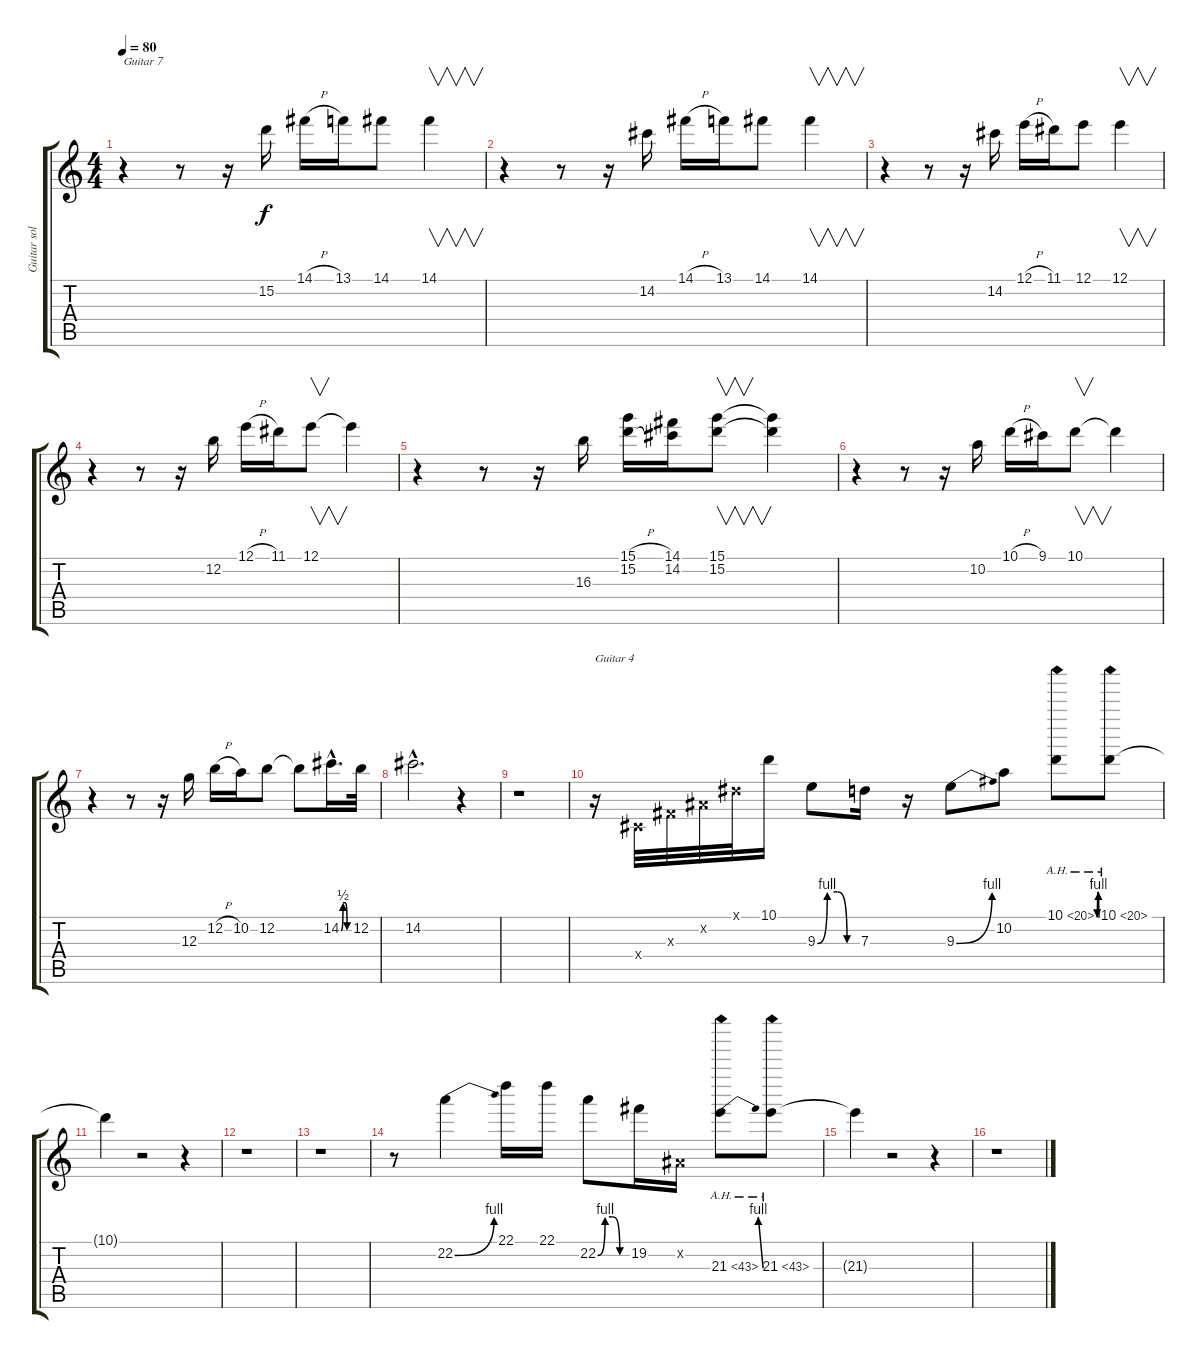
\track ("Guitar solo 1 (4, 7)" "Guitar sol") {instrument overdrivenguitar}
\staff {score tabs}
\tuning (E4 B3 G3 D3 A2 E2) {hide}
\ts (4 4)
\tempo 80
\clef g2
\ks c
r.4{txt "Guitar 7" dy f} r.8 r.16 15.2.16 14.1{h}.16 13.1.16 14.1.8 14.1.4{v} |
r.4 r.8 r.16 14.2.16 14.1{h}.16 13.1.16 14.1.8 14.1.4{v} |
r.4 r.8 r.16 14.2.16 12.1{h}.16 11.1.16 12.1.8 12.1.4{v} |
r.4 r.8 r.16 12.2.16 12.1{h}.16 11.1.16 12.1.8{v} 12.1{t}.4 |
r.4 r.8 r.16 16.3.16 (15.1{h} 15.2{h}).16 (14.1 14.2).16 (15.1 15.2).8{v} (15.1{t} 15.2{t}).4 |
r.4 r.8 r.16 10.2.16 10.1{h}.16 9.1.16 10.1.8{v} 10.1{t}.4 |
r.4 r.8 r.16 12.3.16 12.2{h}.16 10.2.16 12.2.8 12.2{t}.8 14.2{be (custom 0 0 15 2 30 2 45 0 60 0) hac}.16{d} 12.2.32 |
14.2{hac}.2{d} r.4 |
r.1 |
r.16{txt "Guitar 4"} -1.4{x}.32 -1.3{x}.32 -1.2{x}.32 -1.1{x}.32 10.1.16 9.3{be (custom 0 0 15 4 30 4 45 0 60 0)}.8 7.3.16 r.16 9.3{be (bend 0 0 60 4)}.8 10.2.8 10.1{be (custom 0 0 15 4 30 4 45 0 60 0) ah 10}.8 10.1{ah 10}.8 |
10.1{t}.4 r.2 r.4 |
r.1 |
r.1 |
r.8 22.2{be (bend 0 0 60 4)}.4 22.1.16 22.1.16 22.2{be (custom 0 0 15 4 30 4 45 0 60 0)}.8 19.2.16 -1.2{x}.16 21.3{be (bend 0 0 60 4) ah 22}.8 21.3{ah 22}.8 |
21.3{t}.4 r.2 r.4 |
r.1
